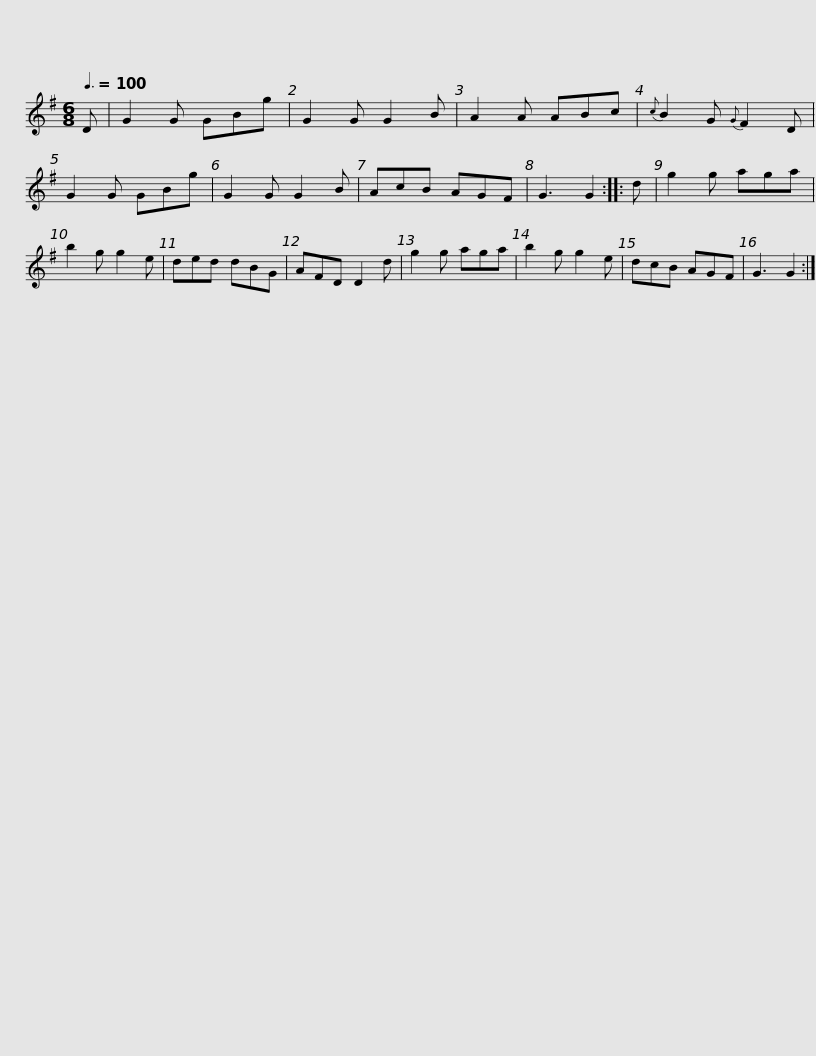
X:1
L:1/8
Q:3/8=100
M:6/8
I:linebreak $
K:G
V:1 treble
V:1
 D | G2 G GBg | G2 G G2 B | A2 A ABc |{c} B2 G{G} F2 D | %5
 G2 G GBg | G2 G G2 B | AcB AGF | G3 G2 ::$ d | %10
 g2 g aga | b2 g g2 e | ded dBG | AFD D2 d | g2 g aga | %15
 b2 g g2 e | dcB AGF | G3 G2 :| %18
